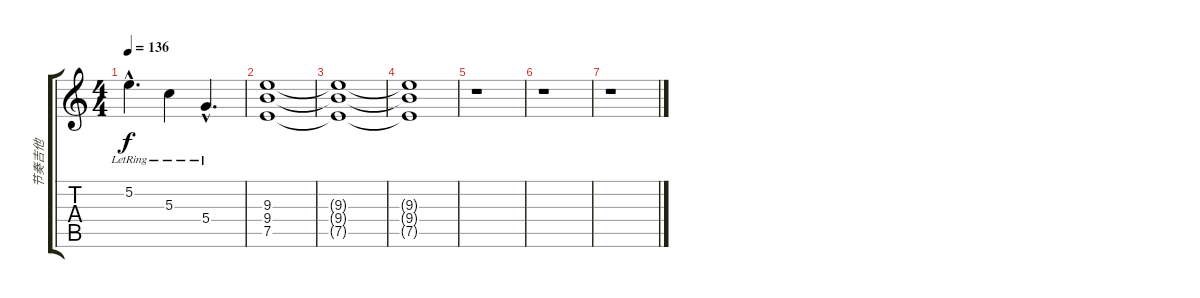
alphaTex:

\track ("节奏吉他" "节奏吉他") {instrument overdrivenguitar}
\staff {score tabs}
\tuning (E4 B3 G3 D3 A2 E2) {hide}
\ts (4 4)
\tempo 136
\clef g2
\ks c
5.2{hac lr}.4{d dy f} 5.3{lr}.4 5.4{hac lr}.4{d} |
(9.3 9.4 7.5).1{volume 5} |
(9.3{t} 9.4{t} 7.5{t}).1 |
(9.3{t} 9.4{t} 7.5{t}).1 |
r.1 |
r.1 |
r.1
